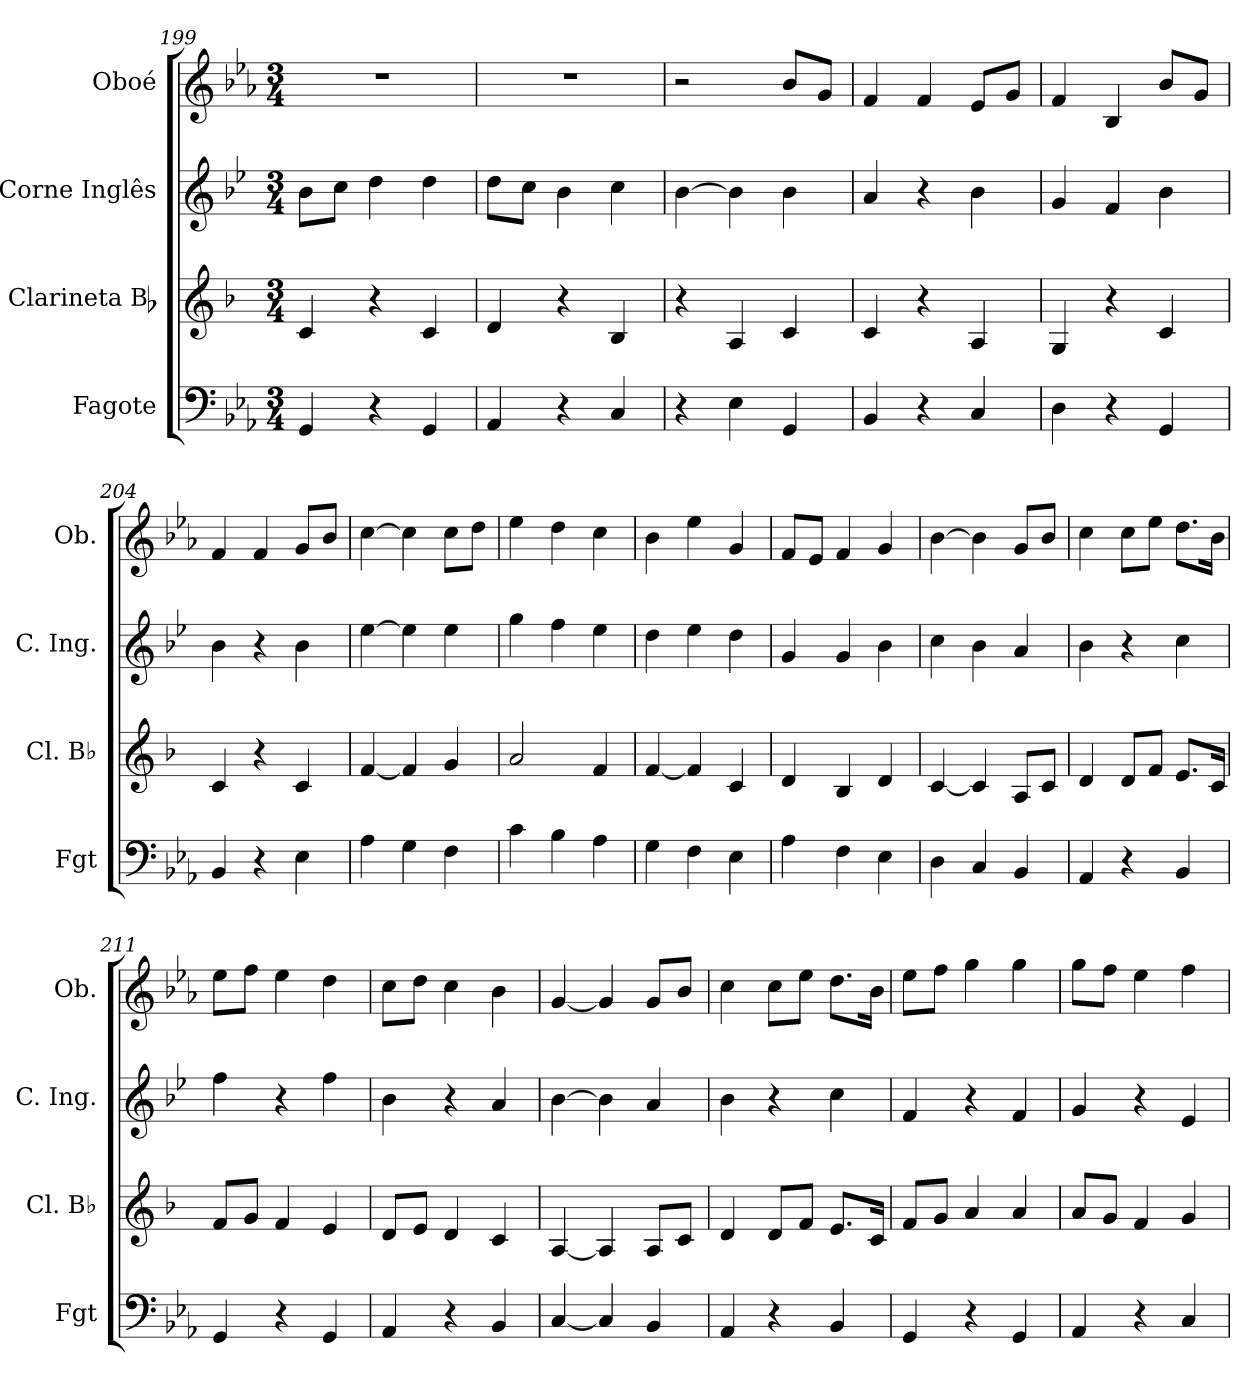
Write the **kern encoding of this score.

**kern	**kern	**kern	**kern
*part4	*part3	*part2	*part1
*staff4	*staff3	*staff2	*staff1
*I"Fagote	*I"Clarineta Bb	*I"Corne Inglês	*I"Oboé
*I'Fgt	*I'Cl. Bb	*I'C. Ing.	*I'Ob.
*clefF4	*clefG2	*clefG2	*clefG2
*	*ITrd1c2	*ITrd4c7	*
*k[b-e-a-]	*k[b-e-a-]	*k[b-e-a-]	*k[b-e-a-]
*M3/4	*M3/4	*M3/4	*M3/4
=199	=199	=199	=199
4GG/	4B-/	8e-\L	2.r
.	.	8f\J	.
4r	4r	4g\	.
4GG/	4B-/	4g\	.
=200	=200	=200	=200
4AA-/	4c/	8g\L	2.r
.	.	8f\J	.
4r	4r	4e-\	.
4C/	4A-/	4f\	.
=201	=201	=201	=201
4r	4r	[4e-\	2r
4E-\	4G/	4e-\]	.
4GG/	4B-/	4e-\	8b-/L
.	.	.	8g/J
!!LO:LB:g=z
=202	=202	=202	=202
4BB-/	4B-/	4d/	4f/
4r	4r	4r	4f/
4C/	4G/	4e-\	8e-/L
.	.	.	8g/J
=203	=203	=203	=203
4D\	4F/	4c/	4f/
4r	4r	4B-/	4B-/
4GG/	4B-/	4e-\	8b-/L
.	.	.	8g/J
=204	=204	=204	=204
4BB-/	4B-/	4e-\	4f/
4r	4r	4r	4f/
4E-\	4B-/	4e-\	8g/L
.	.	.	8b-/J
=205	=205	=205	=205
4A-\	[4e-/	[4a-\	[4cc\
4G\	4e-/]	4a-\]	4cc\]
4F\	4f/	4a-\	8cc\L
.	.	.	8dd\J
=206	=206	=206	=206
4c\	2g/	4cc\	4ee-\
4B-\	.	4b-\	4dd\
4A-\	4e-/	4a-\	4cc\
=207	=207	=207	=207
4G\	[4e-/	4g\	4b-\
4F\	4e-/]	4a-\	4ee-\
4E-\	4B-/	4g\	4g/
=208	=208	=208	=208
4A-\	4c/	4c/	8f/L
.	.	.	8e-/J
4F\	4A-/	4c/	4f/
4E-\	4c/	4e-\	4g/
=209	=209	=209	=209
4D\	[4B-/	4f\	[4b-\
4C/	4B-/]	4e-\	4b-\]
4BB-/	8G/L	4d/	8g/L
.	8B-/J	.	8b-/J
!!LO:PB:g=z
=210	=210	=210	=210
4AA-/	4c/	4e-\	4cc\
4r	8c/L	4r	8cc\L
.	8e-/J	.	8ee-\J
4BB-/	8.d/L	4f\	8.dd\L
.	16B-/Jk	.	16b-\Jk
=211	=211	=211	=211
4GG/	8e-/L	4b-\	8ee-\L
.	8f/J	.	8ff\J
4r	4e-/	4r	4ee-\
4GG/	4d/	4b-\	4dd\
=212	=212	=212	=212
4AA-/	8c/L	4e-\	8cc\L
.	8d/J	.	8dd\J
4r	4c/	4r	4cc\
4BB-/	4B-/	4d/	4b-\
=213	=213	=213	=213
[4C/	[4G/	[4e-\	[4g/
4C/]	4G/]	4e-\]	4g/]
4BB-/	8G/L	4d/	8g/L
.	8B-/J	.	8b-/J
=214	=214	=214	=214
4AA-/	4c/	4e-\	4cc\
4r	8c/L	4r	8cc\L
.	8e-/J	.	8ee-\J
4BB-/	8.d/L	4f\	8.dd\L
.	16B-/Jk	.	16b-\Jk
=215	=215	=215	=215
4GG/	8e-/L	4B-/	8ee-\L
.	8f/J	.	8ff\J
4r	4g/	4r	4gg\
4GG/	4g/	4B-/	4gg\
=216	=216	=216	=216
4AA-/	8g/L	4c/	8gg\L
.	8f/J	.	8ff\J
4r	4e-/	4r	4ee-\
4C/	4f/	4A-/	4ff\
=	=	=	=
*-	*-	*-	*-
